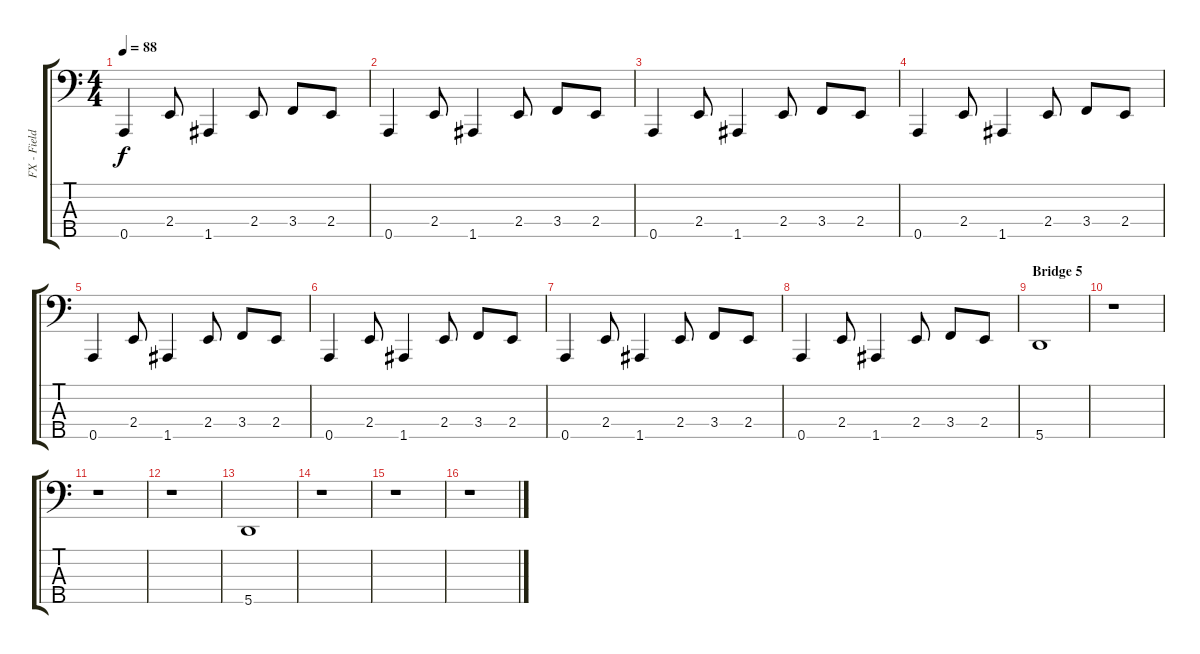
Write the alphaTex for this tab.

\track ("FX - Fieldy Fills" "FX - Field") {instrument electricbassfinger}
\staff {score tabs}
\tuning (F2 C2 G1 D1 A0) {hide}
\ts (4 4)
\tempo 88
\clef f4
\ks c
0.5.4{dy f} 2.4.8 1.5.4 2.4.8 3.4.8 2.4.8 |
0.5.4 2.4.8 1.5.4 2.4.8 3.4.8 2.4.8 |
0.5.4 2.4.8 1.5.4 2.4.8 3.4.8 2.4.8 |
0.5.4 2.4.8 1.5.4 2.4.8 3.4.8 2.4.8 |
0.5.4 2.4.8 1.5.4 2.4.8 3.4.8 2.4.8 |
0.5.4 2.4.8 1.5.4 2.4.8 3.4.8 2.4.8 |
0.5.4 2.4.8 1.5.4 2.4.8 3.4.8 2.4.8 |
0.5.4 2.4.8 1.5.4 2.4.8 3.4.8 2.4.8 |
\section ("" "Bridge 5")
5.5.1 |
r.1 |
r.1 |
r.1 |
5.5.1 |
r.1 |
r.1 |
r.1
